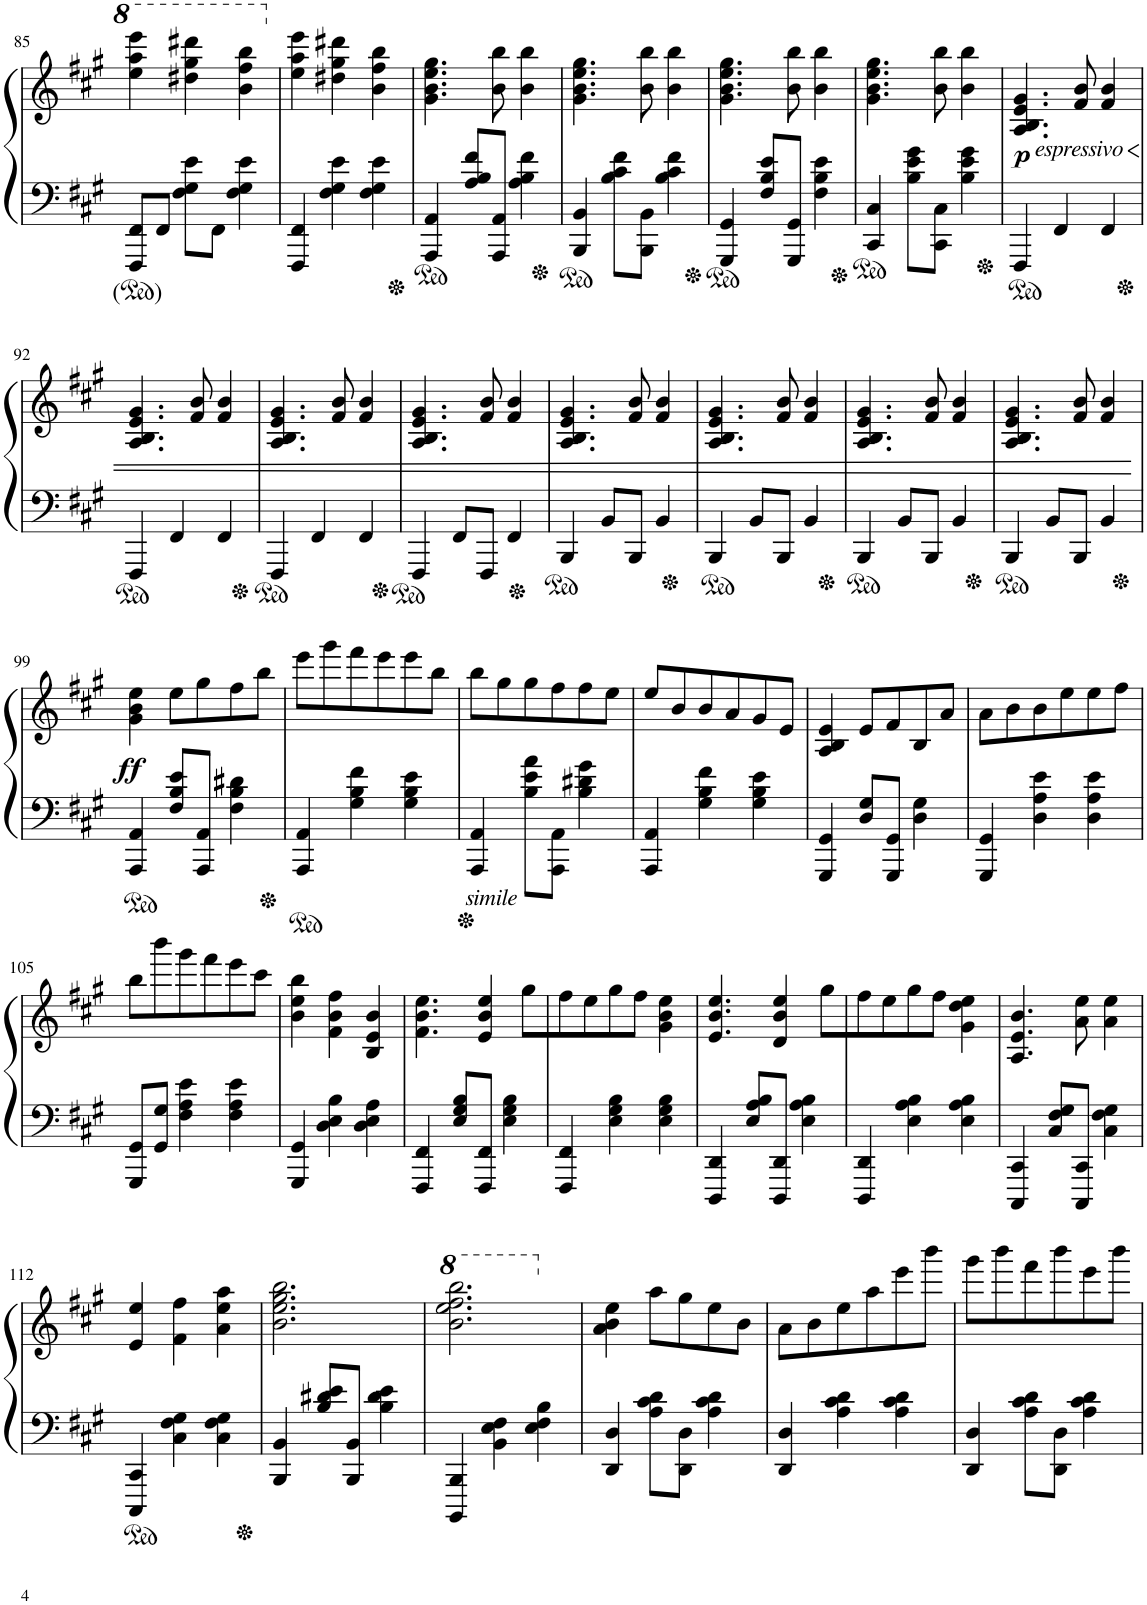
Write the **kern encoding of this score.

**kern	**kern	**dynam
*part1	*part1	*part1
*staff2	*staff1	*staff1/2
*I"Piano	*	*
*I'Pno.	*	*
!!LO:PB:g=z
*clefF4	*clefG2	*
*k[f#c#g#]	*k[f#c#g#]	*
*M3/4	*M3/4	*
=85	=85	=85
8FFF#/ 8FF#/L	4eee\ 4aaa\ 4eeee\	.
8FF#/J	.	.
8F#\ 8G#\ 8e\L	4ddd#X\ 4ggg#\ 4dddd#X\	.
8FF#\J	.	.
4F#\ 4G#\ 4e\	4bb\ 4fff#\ 4bbb\	.
=86	=86	=86
4FFF#/ 4FF#/	4ee\ 4aa\ 4eee\	.
4F#\ 4G#\ 4e\	4dd#X\ 4gg#\ 4ddd#X\	.
4F#\ 4G#\ 4e\	4b\ 4ff#\ 4bb\	.
=87	=87	=87
4AAA/ 4AA/	4.g#\ 4.b\ 4.ee\ 4.gg#\	.
8A/ 8B/ 8f#/L	.	.
8AAA/ 8AA/J	8b\ 8bb\	.
4A\ 4B\ 4f#\	4b\ 4bb\	.
=88	=88	=88
4BBB/ 4BB/	4.g#\ 4.b\ 4.ee\ 4.gg#\	.
8B\ 8c#\ 8f#\L	.	.
8BBB\ 8BB\J	8b\ 8bb\	.
4B\ 4c#\ 4f#\	4b\ 4bb\	.
=89	=89	=89
4GGG#/ 4GG#/	4.g#\ 4.b\ 4.ee\ 4.gg#\	.
8F#/ 8B/ 8e/L	.	.
8GGG#/ 8GG#/J	8b\ 8bb\	.
4F#\ 4B\ 4e\	4b\ 4bb\	.
=90	=90	=90
4CC#/ 4C#/	4.g#\ 4.b\ 4.ee\ 4.gg#\	.
8B\ 8e\ 8g#\L	.	.
8CC#\ 8C#\J	8b\ 8bb\	.
4B\ 4e\ 4g#\	4b\ 4bb\	.
=91	=91	=91
!	!LO:TX:b:i:t=espressivo	!
!	!	!LO:HP:b
!	!	!LO:DY:n=1:b
4FFF#/	4.A/ 4.B/ 4.e/ 4.g#/	< p
4FF#/	.	.
.	8f#/ 8b/	.
4FF#/	4f#/ 4b/	.
!!LO:LB:g=z
=92	=92	=92
4FFF#/	4.A/ 4.B/ 4.e/ 4.g#/	.
4FF#/	.	.
.	8f#/ 8b/	.
4FF#/	4f#/ 4b/	.
=93	=93	=93
4FFF#/	4.A/ 4.B/ 4.e/ 4.g#/	.
4FF#/	.	.
.	8f#/ 8b/	.
4FF#/	4f#/ 4b/	.
=94	=94	=94
4FFF#/	4.A/ 4.B/ 4.e/ 4.g#/	.
8FF#/L	.	.
8FFF#/J	8f#/ 8b/	.
4FF#/	4f#/ 4b/	.
=95	=95	=95
4BBB/	4.A/ 4.B/ 4.e/ 4.g#/	.
8BB/L	.	.
8BBB/J	8f#/ 8b/	.
4BB/	4f#/ 4b/	.
=96	=96	=96
4BBB/	4.A/ 4.B/ 4.e/ 4.g#/	.
8BB/L	.	.
8BBB/J	8f#/ 8b/	.
4BB/	4f#/ 4b/	.
=97	=97	=97
4BBB/	4.A/ 4.B/ 4.e/ 4.g#/	.
8BB/L	.	.
8BBB/J	8f#/ 8b/	.
4BB/	4f#/ 4b/	.
=98	=98	=98
4BBB/	4.A/ 4.B/ 4.e/ 4.g#/	.
8BB/L	.	.
8BBB/J	8f#/ 8b/	.
4BB/	4f#/ 4b/	.
.	.	[
!!LO:LB:g=z
=99	=99	=99
!	!	!LO:DY:b
4AAA/ 4AA/	4g#\ 4b\ 4ee\	ff
8F#/ 8B/ 8e/L	8ee\L	.
8AAA/ 8AA/J	8gg#\	.
4F#\ 4B\ 4d#X\	8ff#\	.
.	8bb\J	.
=100	=100	=100
4AAA/ 4AA/	8eee\L	.
.	8ggg#\	.
4G#\ 4B\ 4f#\	8fff#\	.
.	8eee\	.
4G#\ 4B\ 4e\	8eee\	.
.	8bb\J	.
=101	=101	=101
!LO:TX:b:i:t=simile	!	!
4AAA/ 4AA/	8bb\L	.
.	8gg#\	.
8B\ 8e\ 8a\L	8gg#\	.
8AAA\ 8AA\J	8ff#\	.
4B\ 4d#X\ 4g#\	8ff#\	.
.	8ee\J	.
=102	=102	=102
4AAA/ 4AA/	8ee/L	.
.	8b/	.
4G#\ 4B\ 4f#\	8b/	.
.	8a/	.
4G#\ 4B\ 4e\	8g#/	.
.	8e/J	.
=103	=103	=103
4GGG#/ 4GG#/	4A/ 4B/ 4e/	.
8D/ 8G#/L	8e/L	.
8GGG#/ 8GG#/J	8f#/	.
4D\ 4G#\	8B/	.
.	8a/J	.
=104	=104	=104
4GGG#/ 4GG#/	8a\L	.
.	8b\	.
4D\ 4A\ 4e\	8b\	.
.	8ee\	.
4D\ 4A\ 4e\	8ee\	.
.	8ff#\J	.
!!LO:LB:g=z
=105	=105	=105
8GGG#/ 8GG#/L	8bb\L	.
8GG#/ 8G#/J	8bbb\	.
4F#\ 4A\ 4e\	8ggg#\	.
.	8fff#\	.
4F#\ 4A\ 4e\	8eee\	.
.	8ccc#\J	.
=106	=106	=106
4GGG#/ 4GG#/	4b\ 4ee\ 4bb\	.
4D\ 4E\ 4B\	4f#\ 4b\ 4ff#\	.
4D\ 4E\ 4A\	4B/ 4e/ 4b/	.
=107	=107	=107
4FFF#/ 4FF#/	4.f#\ 4.b\ 4.ee\	.
8E/ 8G#/ 8B/L	.	.
8FFF#/ 8FF#/J	4e/ 4b/ 4ee/	.
4E\ 4G#\ 4B\	.	.
.	8gg#\L	.
=108	=108	=108
4FFF#/ 4FF#/	8ff#\	.
.	8ee\	.
4E\ 4G#\ 4B\	8gg#\	.
.	8ff#\J	.
4E\ 4G#\ 4B\	4g#\ 4b\ 4ee\	.
=109	=109	=109
4DDD/ 4DD/	4.e/ 4.b/ 4.ee/	.
8E/ 8A/ 8B/L	.	.
8DDD/ 8DD/J	4d/ 4b/ 4ee/	.
4E\ 4A\ 4B\	.	.
.	8gg#\L	.
=110	=110	=110
4DDD/ 4DD/	8ff#\	.
.	8ee\	.
4E\ 4A\ 4B\	8gg#\	.
.	8ff#\J	.
4E\ 4A\ 4B\	4g#\ 4dd\ 4ee\	.
=111	=111	=111
4CCC#/ 4CC#/	4.A/ 4.e/ 4.b/	.
8C#/ 8F#/ 8G#/L	.	.
8CCC#/ 8CC#/J	8a\ 8ee\	.
4C#\ 4F#\ 4G#\	4a\ 4ee\	.
!!LO:LB:g=z
=112	=112	=112
4CCC#/ 4CC#/	4e/ 4ee/	.
4C#\ 4F#\ 4G#\	4f#\ 4ff#\	.
4C#\ 4F#\ 4G#\	4a\ 4ee\ 4aa\	.
=113	=113	=113
4BBB/ 4BB/	2.b\ 2.ee\ 2.gg#\ 2.bb\	.
8B/ 8d#X/ 8e/L	.	.
8BBB/ 8BB/J	.	.
4B\ 4d#\ 4e\	.	.
=114	=114	=114
*	*8va	*
4BBBB/ 4BBB/	2.bb\ 2.eee\ 2.fff#\ 2.bbb\	.
4BB\ 4E\ 4F#\	.	.
4E\ 4F#\ 4B\	.	.
=115	=115	=115
*	*X8va	*
4DD/ 4D/	4a\ 4b\ 4ee\	.
8A\ 8c#\ 8d\L	8aa\L	.
8DD\ 8D\J	8gg#\	.
4A\ 4c#\ 4d\	8ee\	.
.	8b\J	.
=116	=116	=116
4DD/ 4D/	8a\L	.
.	8b\	.
4A\ 4c#\ 4d\	8ee\	.
.	8aa\	.
4A\ 4c#\ 4d\	8eee\	.
.	8bbb\J	.
=117	=117	=117
4DD/ 4D/	8ggg#\L	.
.	8bbb\	.
8A\ 8c#\ 8d\L	8fff#\	.
8DD\ 8D\J	8bbb\	.
4A\ 4c#\ 4d\	8eee\	.
.	8bbb\J	.
=	=	=
*-	*-	*-
